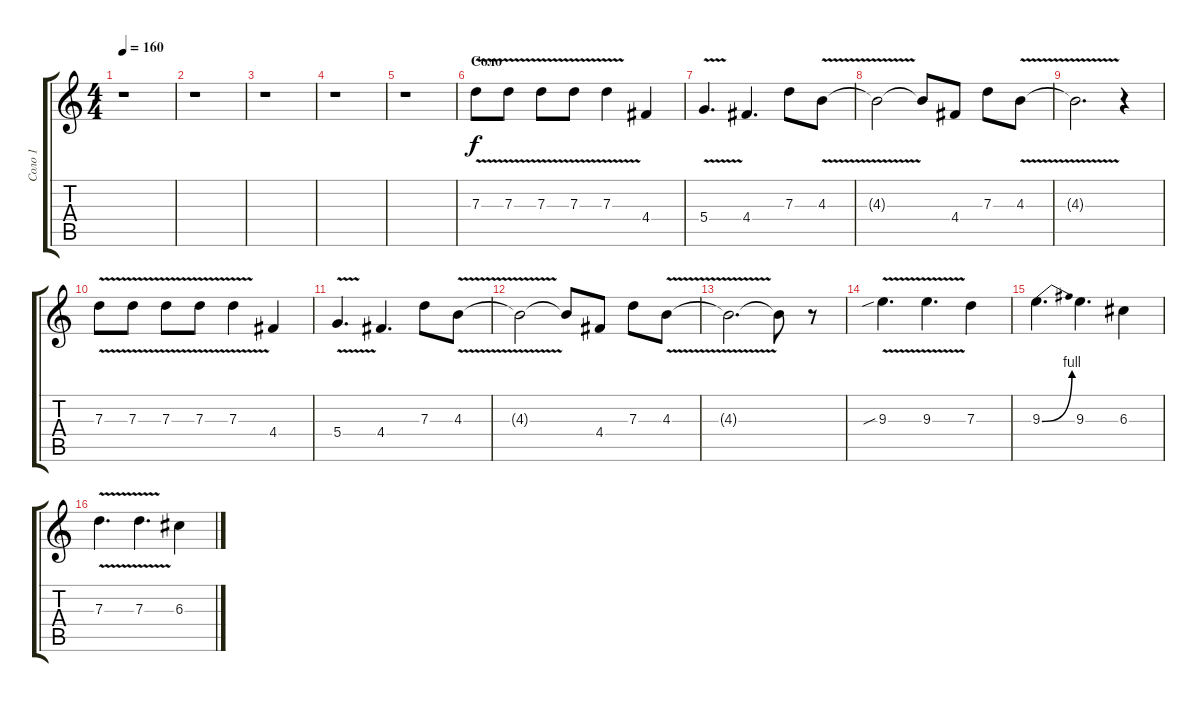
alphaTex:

\track ("Соло 1" "Соло 1") {instrument overdrivenguitar}
\staff {score tabs}
\tuning (E4 B3 G3 D3 A2 E2) {hide}
\ts (4 4)
\tempo 160
\clef g2
\ks c
r.1{dy f} |
r.1 |
r.1 |
r.1 |
r.1 |
\section ("" "Соло")
7.3{v}.8{volume 10 balance 4} 7.3{v}.8 7.3{v}.8 7.3{v}.8 7.3{v}.4 4.4.4 |
5.4{v}.4{d} 4.4.4{d} 7.3.8 4.3{v}.8 |
4.3{t}.2 4.3{t}.8 4.4.8 7.3.8 4.3{v}.8 |
4.3{t}.2{d} r.4 |
7.3{v}.8 7.3{v}.8 7.3{v}.8 7.3{v}.8 7.3{v}.4 4.4.4 |
5.4{v}.4{d} 4.4.4{d} 7.3.8 4.3{v}.8 |
4.3{t}.2 4.3{t}.8 4.4.8 7.3.8 4.3{v}.8 |
4.3{t}.2{d} 4.3{t}.8 r.8 |
9.3{v sib}.4{d volume 12 balance 8} 9.3{v}.4{d} 7.3.4 |
9.3{be (bend 0 0 60 4)}.4{d} 9.3.4{d} 6.3.4 |
7.3{v}.4{d} 7.3{v}.4{d} 6.3.4
